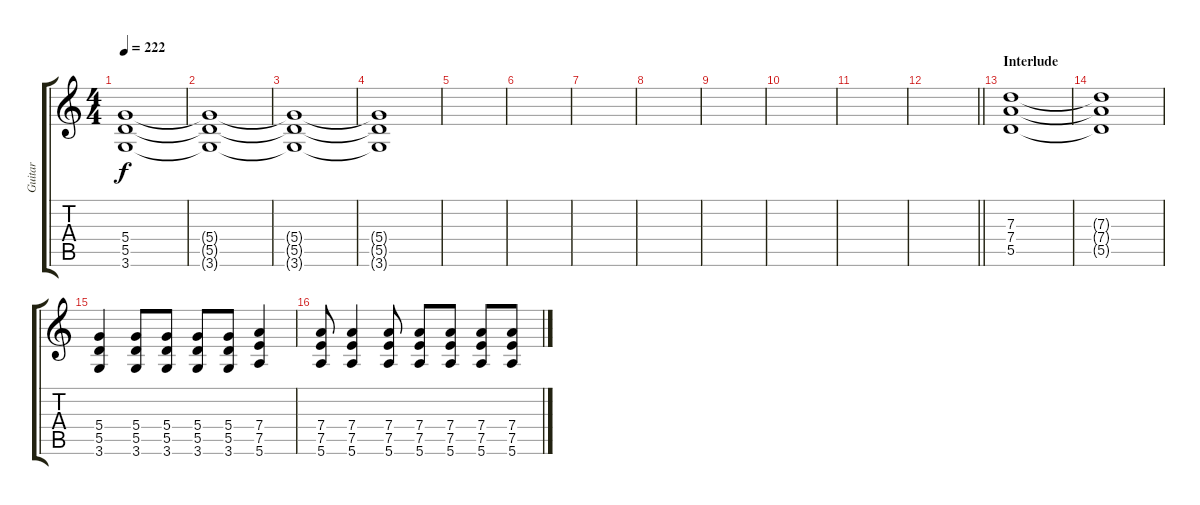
\track ("Guitar" "Guitar") {instrument distortionguitar}
\staff {score tabs}
\tuning (E4 B3 G3 D3 A2 E2) {hide}
\ts (4 4)
\tempo 222
\clef g2
\ks c
(5.4 5.5 3.6).1{dy f volume 0} |
(5.4{t} 5.5{t} 3.6{t}).1 |
(5.4{t} 5.5{t} 3.6{t}).1 |
(5.4{t} 5.5{t} 3.6{t}).1 |
|
|
|
|
|
|
|
\barLineRight lightlight
|
\section ("" "Interlude")
(7.3 7.4 5.5).1 |
(7.3{t} 7.4{t} 5.5{t}).1 |
(5.4 5.5 3.6).4 (5.4 5.5 3.6).8 (5.4 5.5 3.6).8 (5.4 5.5 3.6).8 (5.4 5.5 3.6).8 (7.4 7.5 5.6).4 |
(7.4 7.5 5.6).8 (7.4 7.5 5.6).4 (7.4 7.5 5.6).8 (7.4 7.5 5.6).8 (7.4 7.5 5.6).8 (7.4 7.5 5.6).8 (7.4 7.5 5.6).8
